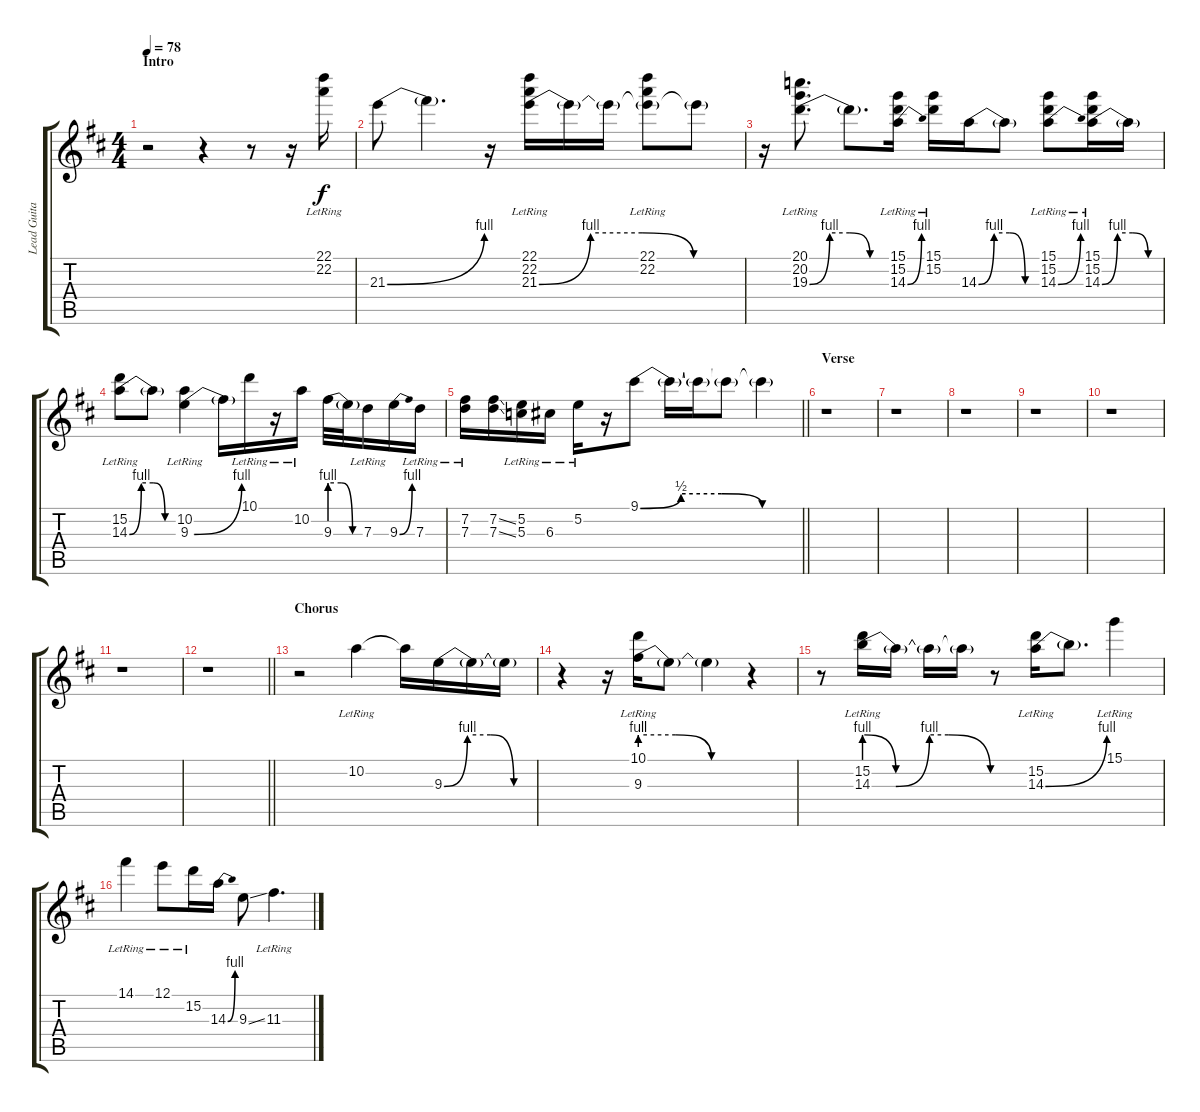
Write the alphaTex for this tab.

\track ("Lead Guitar" "Lead Guita") {instrument electricguitarclean}
\staff {score tabs}
\tuning (E4 B3 G3 D3 A2 D2) {hide}
\ts (4 4)
\section ("" "Intro")
\tempo 78
\clef g2
\ks d
r.2{dy f instrument electricguitarclean} r.4 r.8 r.16 (22.1{lr} 22.2{lr}).16 |
21.3{be (bend 0 0 60 4)}.8 21.3{t}.4{d} r.16 (22.1{lr} 22.2{lr} 21.3{be (custom 0 0 15 4 30 4 45 0 60 0)}).16 21.3{t}.16 21.3{t}.16 (22.1{lr} 22.2{lr} 21.3{t}).8 21.3{t}.8 |
r.16 (20.1{lr} 20.2{lr} 19.3{be (custom 0 0 15 4 30 4 45 0 60 0)}).8{d} 19.3{t}.8{d} (15.1{lr} 15.2{lr} 14.3{be (bend 0 0 60 4)}).16 (15.1{lr} 15.2{lr}).16 14.3{be (custom 0 0 15 4 30 4 45 0 60 0)}.16 14.3{t}.8 (15.1{lr} 15.2{lr} 14.3{be (bend 0 0 60 4)}).8 (15.1{lr} 15.2{lr} 14.3{be (custom 0 0 15 4 30 4 45 0 60 0)}).16 14.3{t}.16 |
(15.2{lr} 14.3{be (custom 0 0 15 4 30 4 45 0 60 0)}).8 14.3{t}.8 (10.2{lr} 9.3{be (bend 0 0 60 4)}).4 9.3{t}.16 10.1{lr}.16 r.16 10.2{lr}.16 9.3{be (custom 0 4 20 4 40 0 60 0)}.32 9.3{t}.32 7.3{lr}.16 9.3{be (bend 0 0 60 4)}.16 7.3{lr}.16 |
\barLineRight lightlight
(7.2{lr} 7.3{lr}).16 (7.2{ss} 7.3{ss}).16 (5.2{lr} 5.3{lr}).16 6.3{lr}.16 5.2{lr}.16 r.16 9.1{be (custom 0 0 15 2 30 2 45 0 60 0)}.8 9.1{t}.16 9.1{t}.16 9.1{t}.8 9.1{t}.4 |
\section ("" "Verse")
r.1 |
r.1 |
r.1 |
r.1 |
r.1 |
r.1 |
\barLineRight lightlight
r.1 |
\section ("" "Chorus")
r.2 10.2{lr}.4 10.2{t}.16 9.3{be (custom 0 0 15 4 30 4 45 0 60 0)}.16 9.3{t}.16 9.3{t}.16 |
r.4 r.16 (10.1{lr} 9.3{be (custom 0 4 20 4 40 0 60 0)}).16 9.3{t}.8 9.3{t}.4 r.4 |
r.8 (15.2{lr} 14.3{be (custom 0 4 15 0 31 4 40 4 60 0)}).16 14.3{t}.16 14.3{t}.16 14.3{t}.16 r.8 (15.2{lr} 14.3{be (bend 0 0 60 4)}).16 14.3{t}.8{d} 15.1{lr}.4 |
14.1{lr}.4 12.1{lr}.8 15.2{lr}.16 14.3{be (bend 0 0 60 4)}.16 9.3{ss}.8 11.3{lr}.4{d}
